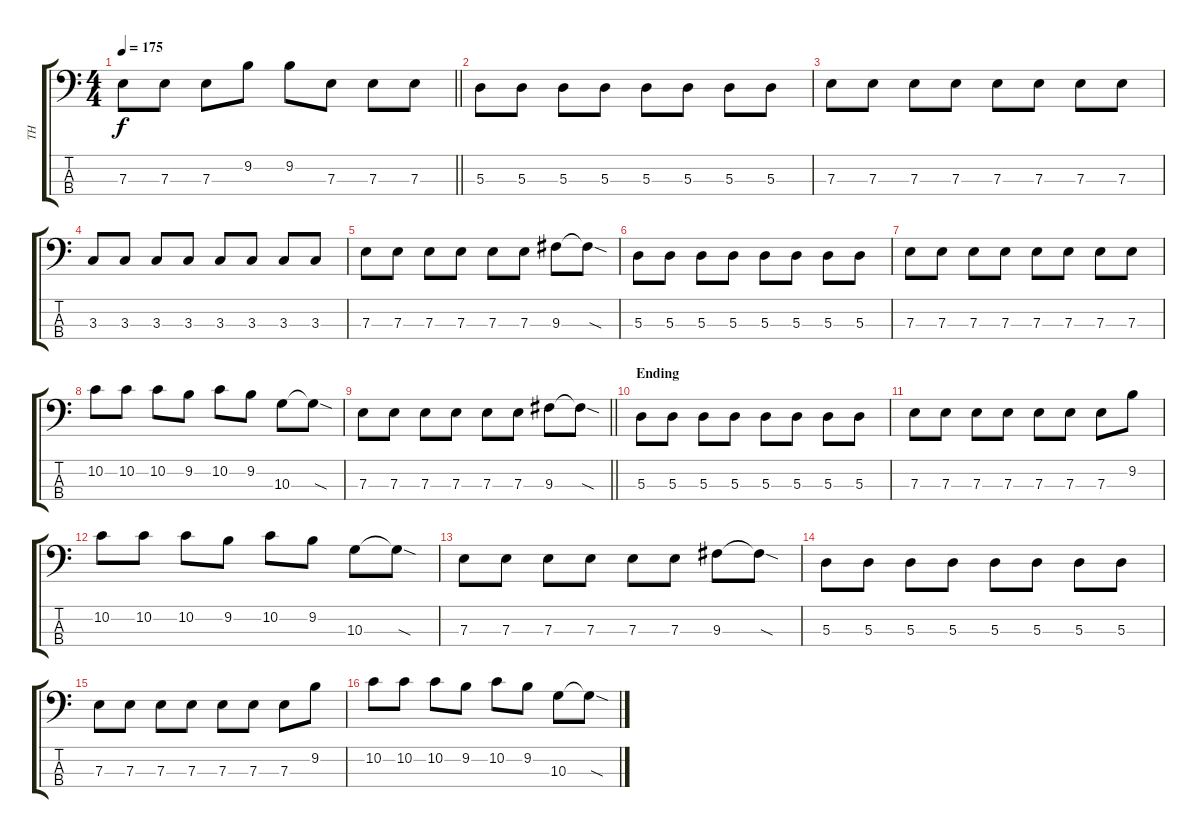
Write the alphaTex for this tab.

\track ("TH" "TH") {instrument electricbassfinger}
\staff {score tabs}
\tuning (G2 D2 A1 D1) {hide}
\ts (4 4)
\tempo 175
\clef f4
\barLineRight lightlight
\ks c
7.3.8{dy f} 7.3.8 7.3.8 9.2.8 9.2.8 7.3.8 7.3.8 7.3.8 |
5.3.8 5.3.8 5.3.8 5.3.8 5.3.8 5.3.8 5.3.8 5.3.8 |
7.3.8 7.3.8 7.3.8 7.3.8 7.3.8 7.3.8 7.3.8 7.3.8 |
3.3.8 3.3.8 3.3.8 3.3.8 3.3.8 3.3.8 3.3.8 3.3.8 |
7.3.8 7.3.8 7.3.8 7.3.8 7.3.8 7.3.8 9.3.8 9.3{sod t}.8 |
5.3.8 5.3.8 5.3.8 5.3.8 5.3.8 5.3.8 5.3.8 5.3.8 |
7.3.8 7.3.8 7.3.8 7.3.8 7.3.8 7.3.8 7.3.8 7.3.8 |
10.2.8 10.2.8 10.2.8 9.2.8 10.2.8 9.2.8 10.3.8 10.3{sod t}.8 |
\barLineRight lightlight
7.3.8 7.3.8 7.3.8 7.3.8 7.3.8 7.3.8 9.3.8 9.3{sod t}.8 |
\section ("" "Ending")
5.3.8 5.3.8 5.3.8 5.3.8 5.3.8 5.3.8 5.3.8 5.3.8 |
7.3.8 7.3.8 7.3.8 7.3.8 7.3.8 7.3.8 7.3.8 9.2.8 |
10.2.8 10.2.8 10.2.8 9.2.8 10.2.8 9.2.8 10.3.8 10.3{sod t}.8 |
7.3.8 7.3.8 7.3.8 7.3.8 7.3.8 7.3.8 9.3.8 9.3{sod t}.8 |
5.3.8 5.3.8 5.3.8 5.3.8 5.3.8 5.3.8 5.3.8 5.3.8 |
7.3.8 7.3.8 7.3.8 7.3.8 7.3.8 7.3.8 7.3.8 9.2.8 |
10.2.8 10.2.8 10.2.8 9.2.8 10.2.8 9.2.8 10.3.8 10.3{sod t}.8
